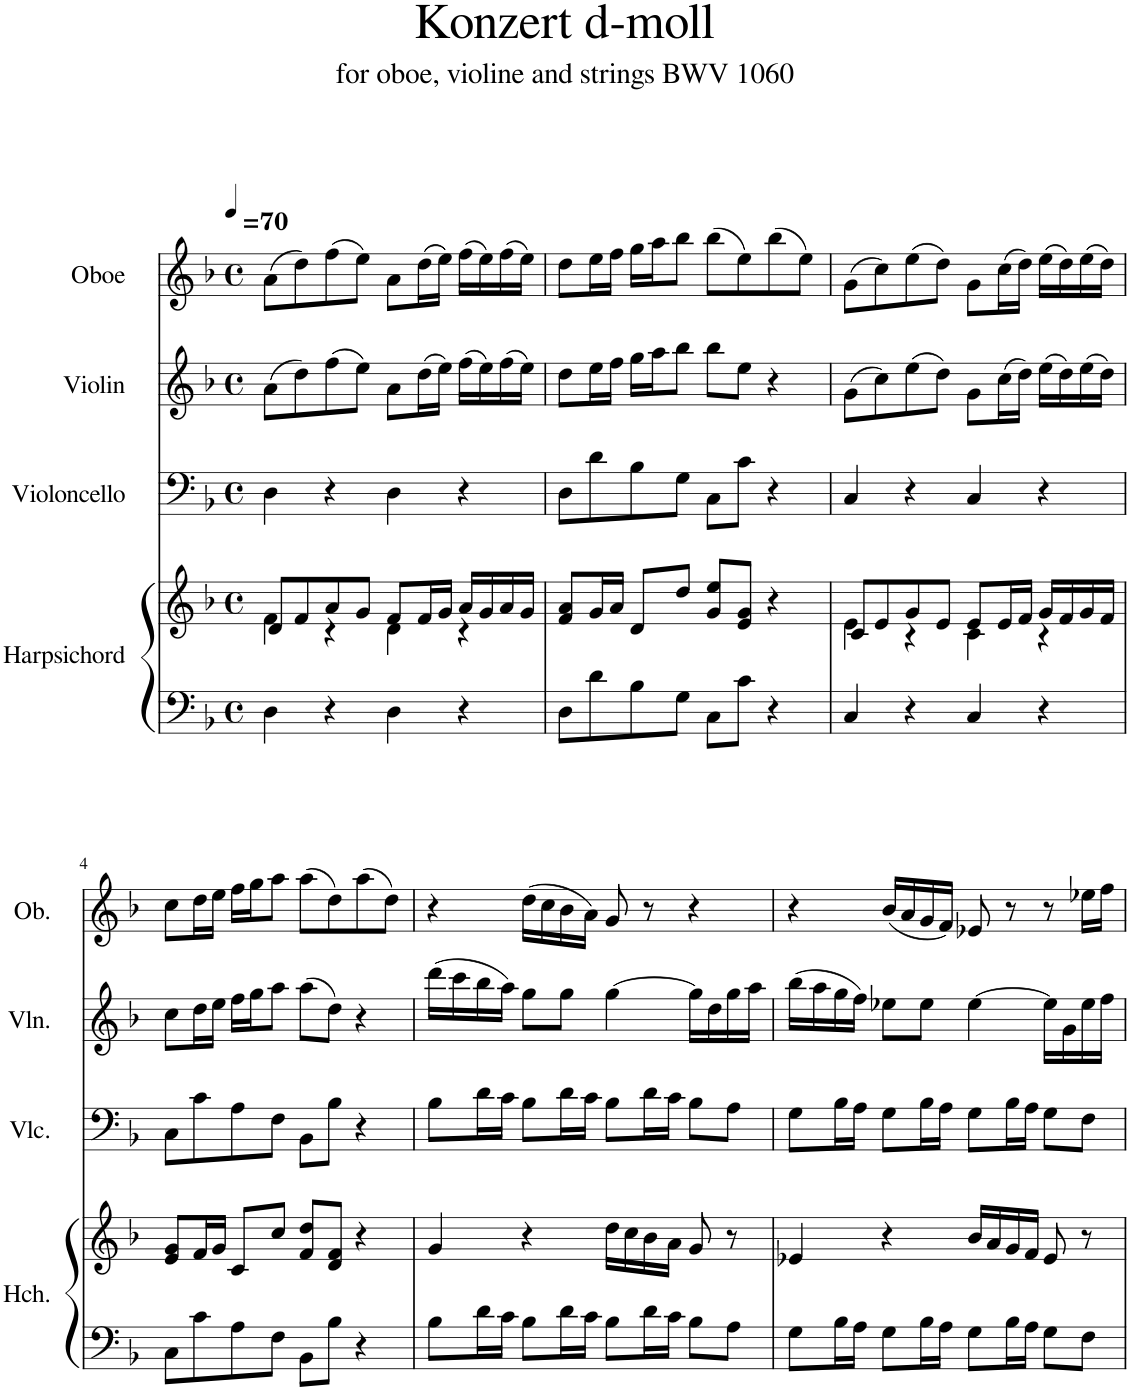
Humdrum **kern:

**kern	**kern	**kern	**kern	**kern
*part4	*part4	*part3	*part2	*part1
*staff5	*staff4	*staff3	*staff2	*staff1
*I"Harpsichord	*	*I"Violoncello	*I"Violin	*I"Oboe
*I'Hch.	*	*I'Vlc.	*I'Vln.	*I'Ob.
*clefF4	*clefG2	*clefF4	*clefG2	*clefG2
*k[b-]	*k[b-]	*k[b-]	*k[b-]	*k[b-]
*M4/4	*M4/4	*M4/4	*M4/4	*M4/4
*met(c)	*met(c)	*met(c)	*met(c)	*met(c)
=1	=1	=1	=1	=1
*	*^	*	*	*
!	!	!	!	!	!LO:TX:a:t==
!	!	!	!	!	!LO:TX:a:t=70
4D\	8d/L	4f\	4D\	(8a\L	(8a\L
.	8f/	.	.	8dd\)	8dd\)
4r	8a/	4r	4r	(8ff\	(8ff\
.	8g/J	.	.	8ee\J)	8ee\J)
4D\	8f/L	4d\	4D\	8a\L	8a\L
.	16f/L	.	.	(16dd\L	(16dd\L
.	16g/JJ	.	.	16ee\JJ)	16ee\JJ)
4r	16a/LL	4r	4r	(16ff\LL	(16ff\LL
.	16g/	.	.	16ee\)	16ee\)
.	16a/	.	.	(16ff\	(16ff\
.	16g/JJ	.	.	16ee\JJ)	16ee\JJ)
*	*v	*v	*	*	*
=2	=2	=2	=2	=2
8D\L	8f/ 8a/L	8D\L	8dd\L	8dd\L
8d\	16g/L	8d\	16ee\L	16ee\L
.	16a/JJ	.	16ff\JJ	16ff\JJ
8B-\	8d/L	8B-\	16gg\LL	16gg\LL
.	.	.	16aa\J	16aa\J
8G\J	8dd/J	8G\J	8bb-\J	8bb-\J
8C\L	8g/ 8ee/L	8C\L	8bb-\L	(8bb-\L
8c\J	8e/ 8g/J	8c\J	8ee\J	8ee\)
4r	4r	4r	4r	(8bb-\
.	.	.	.	8ee\J)
=3	=3	=3	=3	=3
*	*^	*	*	*
4C/	8c/L	4e\	4C/	(8g\L	(8g\L
.	8e/	.	.	8cc\)	8cc\)
4r	8g/	4r	4r	(8ee\	(8ee\
.	8e/J	.	.	8dd\J)	8dd\J)
4C/	8e/L	4c\	4C/	8g\L	8g\L
.	16e/L	.	.	(16cc\L	(16cc\L
.	16f/JJ	.	.	16dd\JJ)	16dd\JJ)
4r	16g/LL	4r	4r	(16ee\LL	(16ee\LL
.	16f/	.	.	16dd\)	16dd\)
.	16g/	.	.	(16ee\	(16ee\
.	16f/JJ	.	.	16dd\JJ)	16dd\JJ)
*	*v	*v	*	*	*
!!LO:LB:g=z
=4	=4	=4	=4	=4
8C\L	8e/ 8g/L	8C\L	8cc\L	8cc\L
8c\	16f/L	8c\	16dd\L	16dd\L
.	16g/JJ	.	16ee\JJ	16ee\JJ
8A\	8c/L	8A\	16ff\LL	16ff\LL
.	.	.	16gg\J	16gg\J
8F\J	8cc/J	8F\J	8aa\J	8aa\J
8BB-\L	8f/ 8dd/L	8BB-\L	(8aa\L	(8aa\L
8B-\J	8d/ 8f/J	8B-\J	8dd\J)	8dd\)
4r	4r	4r	4r	(8aa\
.	.	.	.	8dd\J)
=5	=5	=5	=5	=5
8B-\L	4g/	8B-\L	(16ddd\LL	4r
.	.	.	16ccc\	.
16d\L	.	16d\L	16bb-\	.
16c\JJ	.	16c\JJ	16aa\JJ)	.
8B-\L	4r	8B-\L	8gg\L	(16dd\LL
.	.	.	.	16cc\
16d\L	.	16d\L	8gg\J	16b-\
16c\JJ	.	16c\JJ	.	16a\JJ)
8B-\L	16dd\LL	8B-\L	[4gg\	8g/
.	16cc\	.	.	.
16d\L	16b-\	16d\L	.	8r
16c\JJ	16a\JJ	16c\JJ	.	.
8B-\L	8g/	8B-\L	16gg\LL]	4r
.	.	.	16dd\	.
8A\J	8r	8A\J	16gg\	.
.	.	.	16aa\JJ	.
=6	=6	=6	=6	=6
8G\L	4e-X/	8G\L	(16bb-\LL	4r
.	.	.	16aa\	.
16B-\L	.	16B-\L	16gg\	.
16A\JJ	.	16A\JJ	16ff\JJ)	.
8G\L	4r	8G\L	8ee-X\L	(16b-/LL
.	.	.	.	16a/
16B-\L	.	16B-\L	8ee-\J	16g/
16A\JJ	.	16A\JJ	.	16f/JJ)
8G\L	16b-/LL	8G\L	[4ee-\	8e-X/
.	16a/	.	.	.
16B-\L	16g/	16B-\L	.	8r
16A\JJ	16f/JJ	16A\JJ	.	.
8G\L	8e-/	8G\L	16ee-\LL]	8r
.	.	.	16g\	.
8F\J	8r	8F\J	16ee-\	16ee-X\LL
.	.	.	16ff\JJ	16ff\JJ
=	=	=	=	=
*-	*-	*-	*-	*-
